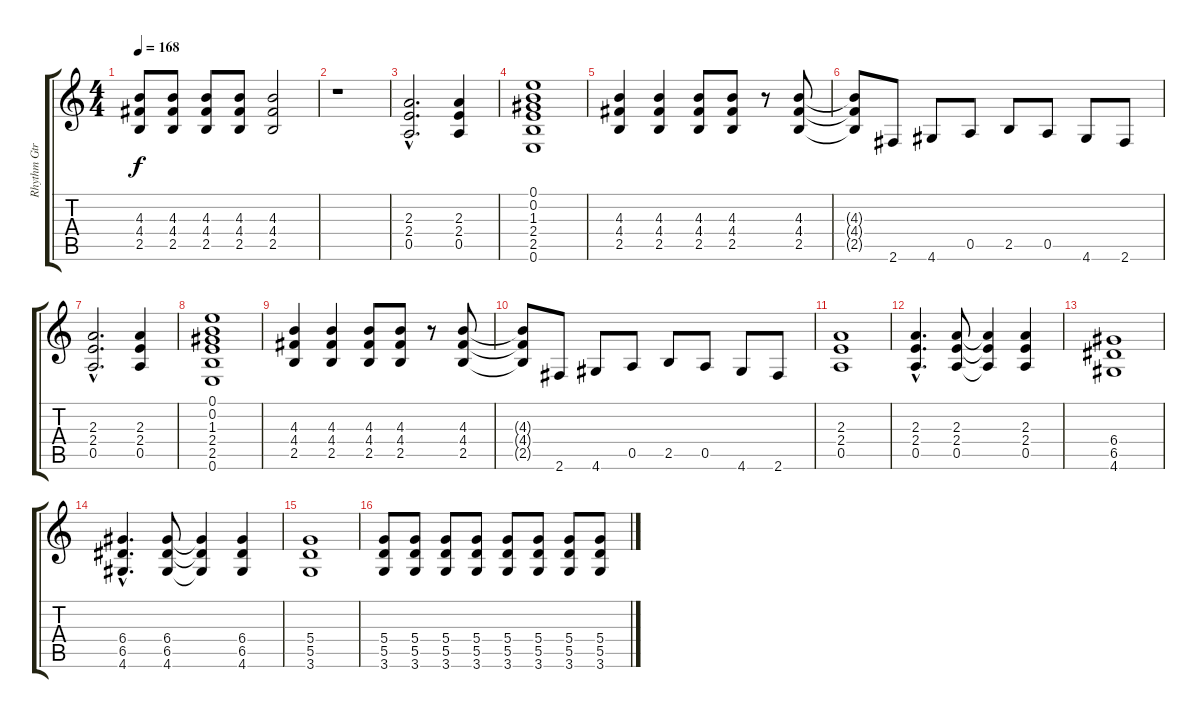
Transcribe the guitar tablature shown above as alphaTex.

\track ("Rhythm Gtr.2" "Rhythm Gtr") {instrument distortionguitar}
\staff {score tabs}
\tuning (E4 B3 G3 D3 A2 E2) {hide}
\ts (4 4)
\tempo 168
\clef g2
\ks c
(4.3 4.4 2.5).8{dy f} (4.3 4.4 2.5).8 (4.3 4.4 2.5).8 (4.3 4.4 2.5).8 (4.3 4.4 2.5).2 |
r.1 |
(2.3{hac} 2.4{hac} 0.5{hac}).2{d} (2.3 2.4 0.5).4 |
(0.1 0.2 1.3 2.4 2.5 0.6).1 |
(4.3 4.4 2.5).4 (4.3 4.4 2.5).4 (4.3 4.4 2.5).8 (4.3 4.4 2.5).8 r.8 (4.3 4.4 2.5).8 |
(4.3{t} 4.4{t} 2.5{t}).8 2.6.8 4.6.8 0.5.8 2.5.8 0.5.8 4.6.8 2.6.8 |
(2.3{hac} 2.4{hac} 0.5{hac}).2{d} (2.3 2.4 0.5).4 |
(0.1 0.2 1.3 2.4 2.5 0.6).1 |
(4.3 4.4 2.5).4 (4.3 4.4 2.5).4 (4.3 4.4 2.5).8 (4.3 4.4 2.5).8 r.8 (4.3 4.4 2.5).8 |
(4.3{t} 4.4{t} 2.5{t}).8 2.6.8 4.6.8 0.5.8 2.5.8 0.5.8 4.6.8 2.6.8 |
(2.3 2.4 0.5).1 |
(2.3{hac} 2.4{hac} 0.5{hac}).4{d} (2.3 2.4 0.5).8 (2.3{t} 2.4{t} 0.5{t}).4 (2.3 2.4 0.5).4 |
(6.4 6.5 4.6).1 |
(6.4{hac} 6.5{hac} 4.6{hac}).4{d} (6.4 6.5 4.6).8 (6.4{t} 6.5{t} 4.6{t}).4 (6.4 6.5 4.6).4 |
(5.4 5.5 3.6).1 |
(5.4 5.5 3.6).8 (5.4 5.5 3.6).8 (5.4 5.5 3.6).8 (5.4 5.5 3.6).8 (5.4 5.5 3.6).8 (5.4 5.5 3.6).8 (5.4 5.5 3.6).8 (5.4 5.5 3.6).8
